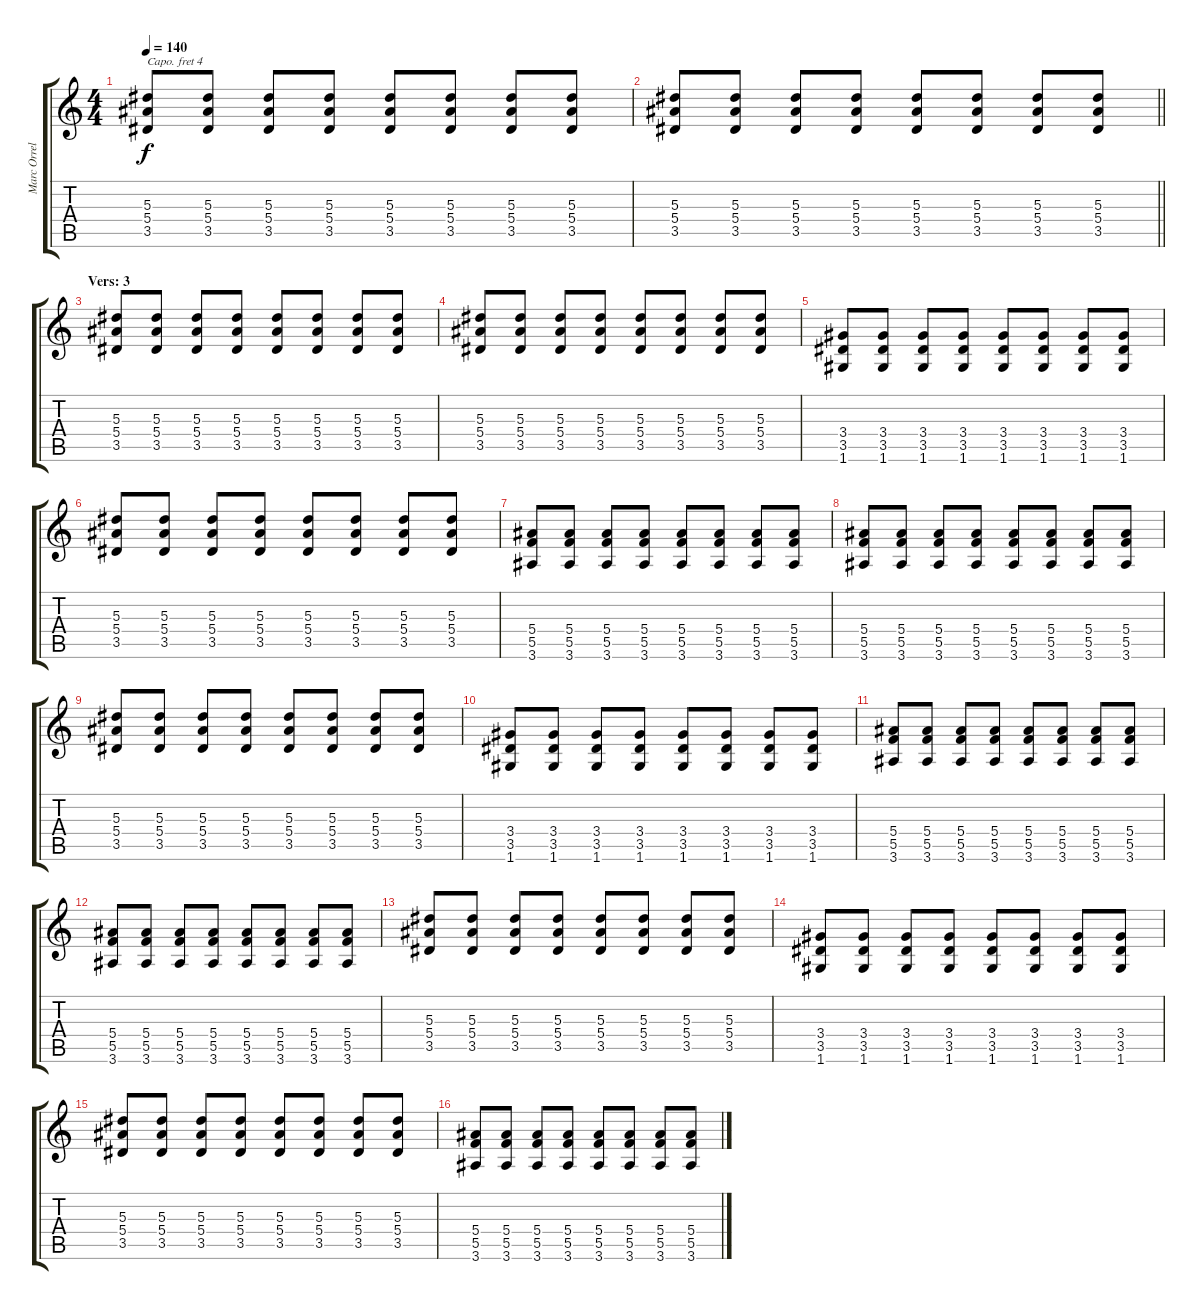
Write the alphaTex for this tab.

\track ("Marc Orrell" "Marc Orrel") {instrument overdrivenguitar}
\staff {score tabs}
\capo 4
\tuning (Eb4 Bb3 Gb3 Db3 Ab2 Eb2) {hide}
\ts (4 4)
\tempo 140
\clef g2
\ks c
(5.3 5.4 3.5).8{dy f} (5.3 5.4 3.5).8 (5.3 5.4 3.5).8 (5.3 5.4 3.5).8 (5.3 5.4 3.5).8 (5.3 5.4 3.5).8 (5.3 5.4 3.5).8 (5.3 5.4 3.5).8 |
\barLineRight lightlight
(5.3 5.4 3.5).8 (5.3 5.4 3.5).8 (5.3 5.4 3.5).8 (5.3 5.4 3.5).8 (5.3 5.4 3.5).8 (5.3 5.4 3.5).8 (5.3 5.4 3.5).8 (5.3 5.4 3.5).8 |
\section ("" "Vers: 3")
(5.3 5.4 3.5).8{volume 11 instrument overdrivenguitar} (5.3 5.4 3.5).8 (5.3 5.4 3.5).8 (5.3 5.4 3.5).8 (5.3 5.4 3.5).8 (5.3 5.4 3.5).8 (5.3 5.4 3.5).8 (5.3 5.4 3.5).8 |
(5.3 5.4 3.5).8 (5.3 5.4 3.5).8 (5.3 5.4 3.5).8 (5.3 5.4 3.5).8 (5.3 5.4 3.5).8 (5.3 5.4 3.5).8 (5.3 5.4 3.5).8 (5.3 5.4 3.5).8 |
(3.4 3.5 1.6).8 (3.4 3.5 1.6).8 (3.4 3.5 1.6).8 (3.4 3.5 1.6).8 (3.4 3.5 1.6).8 (3.4 3.5 1.6).8 (3.4 3.5 1.6).8 (3.4 3.5 1.6).8 |
(5.3 5.4 3.5).8 (5.3 5.4 3.5).8 (5.3 5.4 3.5).8 (5.3 5.4 3.5).8 (5.3 5.4 3.5).8 (5.3 5.4 3.5).8 (5.3 5.4 3.5).8 (5.3 5.4 3.5).8 |
(5.4 5.5 3.6).8 (5.4 5.5 3.6).8 (5.4 5.5 3.6).8 (5.4 5.5 3.6).8 (5.4 5.5 3.6).8 (5.4 5.5 3.6).8 (5.4 5.5 3.6).8 (5.4 5.5 3.6).8 |
(5.4 5.5 3.6).8 (5.4 5.5 3.6).8 (5.4 5.5 3.6).8 (5.4 5.5 3.6).8 (5.4 5.5 3.6).8 (5.4 5.5 3.6).8 (5.4 5.5 3.6).8 (5.4 5.5 3.6).8 |
(5.3 5.4 3.5).8 (5.3 5.4 3.5).8 (5.3 5.4 3.5).8 (5.3 5.4 3.5).8 (5.3 5.4 3.5).8 (5.3 5.4 3.5).8 (5.3 5.4 3.5).8 (5.3 5.4 3.5).8 |
(3.4 3.5 1.6).8 (3.4 3.5 1.6).8 (3.4 3.5 1.6).8 (3.4 3.5 1.6).8 (3.4 3.5 1.6).8 (3.4 3.5 1.6).8 (3.4 3.5 1.6).8 (3.4 3.5 1.6).8 |
(5.4 5.5 3.6).8 (5.4 5.5 3.6).8 (5.4 5.5 3.6).8 (5.4 5.5 3.6).8 (5.4 5.5 3.6).8 (5.4 5.5 3.6).8 (5.4 5.5 3.6).8 (5.4 5.5 3.6).8 |
(5.4 5.5 3.6).8 (5.4 5.5 3.6).8 (5.4 5.5 3.6).8 (5.4 5.5 3.6).8 (5.4 5.5 3.6).8 (5.4 5.5 3.6).8 (5.4 5.5 3.6).8 (5.4 5.5 3.6).8 |
(5.3 5.4 3.5).8{instrument overdrivenguitar} (5.3 5.4 3.5).8 (5.3 5.4 3.5).8 (5.3 5.4 3.5).8 (5.3 5.4 3.5).8 (5.3 5.4 3.5).8 (5.3 5.4 3.5).8 (5.3 5.4 3.5).8 |
(3.4 3.5 1.6).8 (3.4 3.5 1.6).8 (3.4 3.5 1.6).8 (3.4 3.5 1.6).8 (3.4 3.5 1.6).8 (3.4 3.5 1.6).8 (3.4 3.5 1.6).8 (3.4 3.5 1.6).8 |
(5.3 5.4 3.5).8 (5.3 5.4 3.5).8 (5.3 5.4 3.5).8 (5.3 5.4 3.5).8 (5.3 5.4 3.5).8 (5.3 5.4 3.5).8 (5.3 5.4 3.5).8 (5.3 5.4 3.5).8 |
(5.4 5.5 3.6).8 (5.4 5.5 3.6).8 (5.4 5.5 3.6).8 (5.4 5.5 3.6).8 (5.4 5.5 3.6).8 (5.4 5.5 3.6).8 (5.4 5.5 3.6).8 (5.4 5.5 3.6).8
